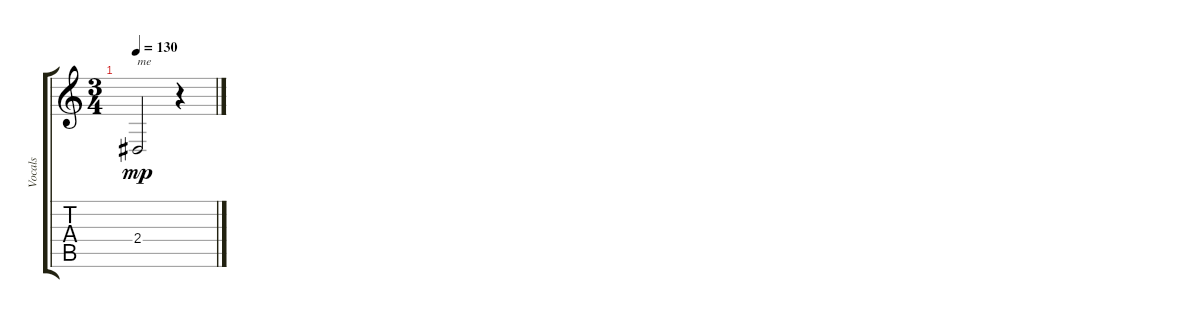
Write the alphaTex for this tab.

\track ("Vocals" "Vocals") {instrument lead2sawtooth}
\staff {score tabs}
\tuning (Eb4 Bb3 Gb3 Db3 Ab2 Eb2) {hide}
\ts (3 4)
\tempo 130
\clef g2
\ks c
2.4.2{txt "me" dy mp} r.4
